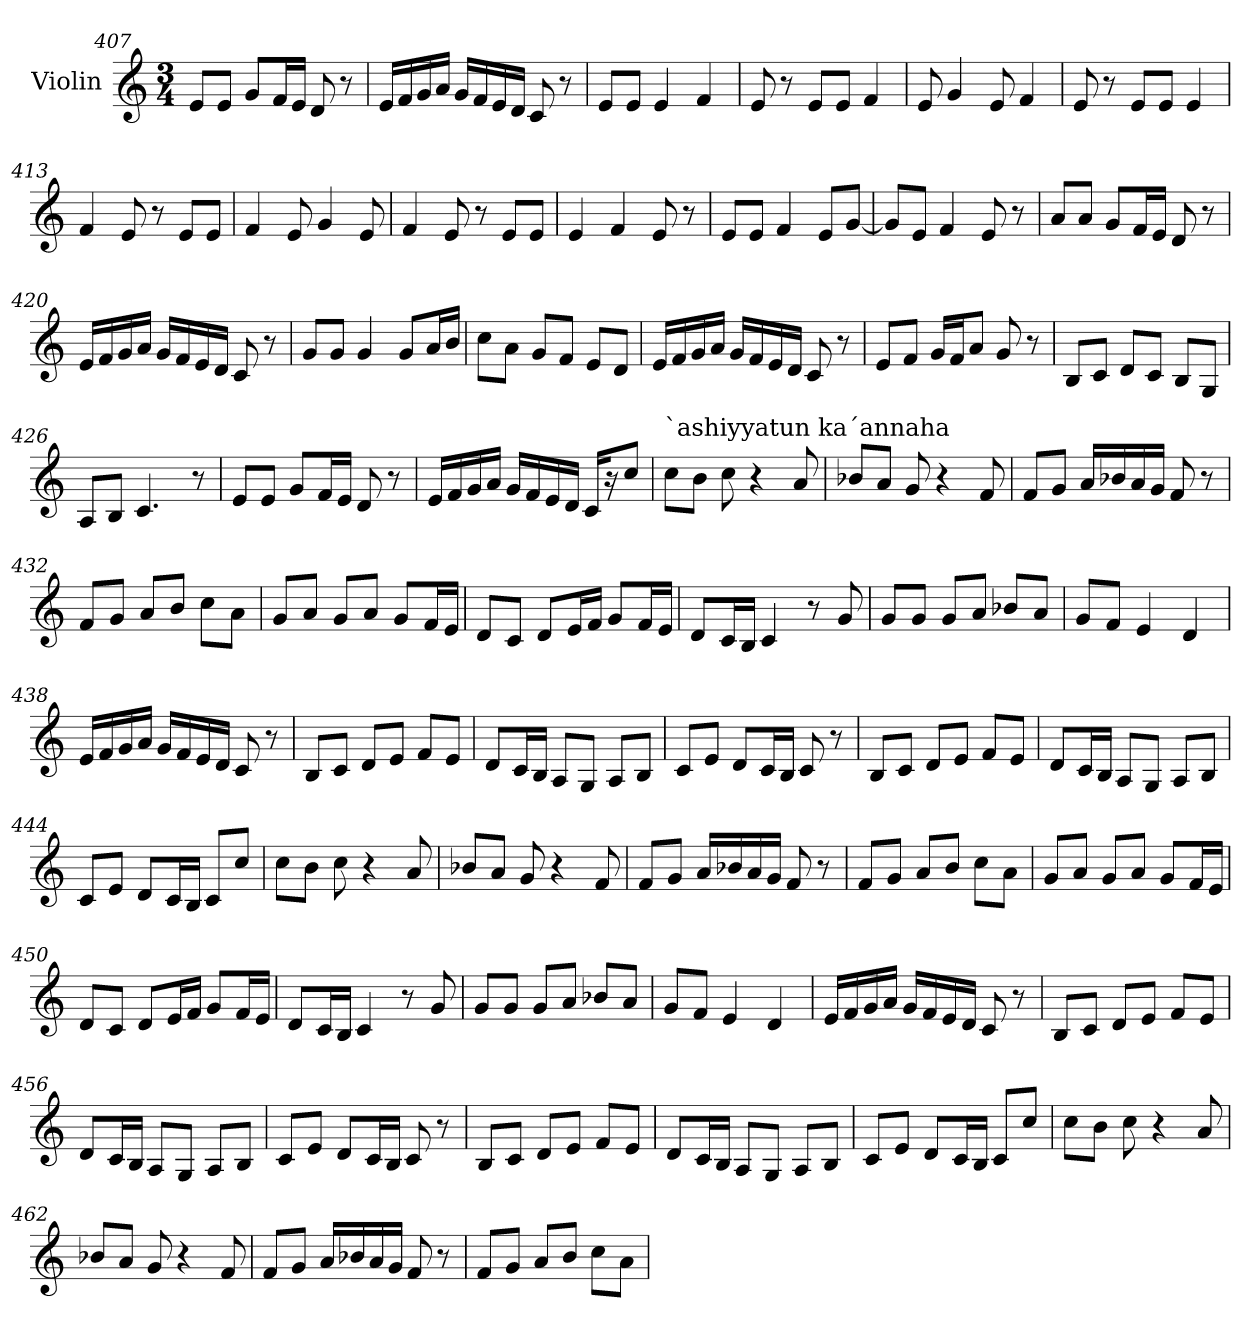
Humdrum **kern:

**kern
*part1
*staff1
*I"Violin
*clefG2
*k[]
*M3/4
=407
8e/L
8e/J
8g/L
16f/L
16e/JJ
8d/
8r
=408
16e/LL
16f/
16g/
16a/JJ
16g/LL
16f/
16e/
16d/JJ
8c/
8r
!!LO:LB:g=z
=409
8e/L
8e/J
4e/
4f/
=410
8e/
8r
8e/L
8e/J
4f/
=411
8e/
4g/
8e/
4f/
=412
8e/
8r
8e/L
8e/J
4e/
=413
4f/
8e/
8r
8e/L
8e/J
=414
4f/
8e/
4g/
8e/
!!LO:LB:g=z
=415
4f/
8e/
8r
8e/L
8e/J
=416
4e/
4f/
8e/
8r
=417
8e/L
8e/J
4f/
8e/L
[8g/J
=418
8g/L]
8e/J
4f/
8e/
8r
=419
8a/L
8a/J
8g/L
16f/L
16e/JJ
8d/
8r
=420
16e/LL
16f/
16g/
16a/JJ
16g/LL
16f/
16e/
16d/JJ
8c/
8r
!!LO:LB:g=z
=421
8g/L
8g/J
4g/
8g/L
16a/L
16b/JJ
=422
8cc\L
8a\J
8g/L
8f/J
8e/L
8d/J
=423
16e/LL
16f/
16g/
16a/JJ
16g/LL
16f/
16e/
16d/JJ
8c/
8r
!!LO:LB:g=z
=424
8e/L
8f/J
16g/LL
16f/J
8a/J
8g/
8r
=425
8B/L
8c/J
8d/L
8c/J
8B/L
8G/J
=426
8A/L
8B/J
4.c/
8r
=427
8e/L
8e/J
8g/L
16f/L
16e/JJ
8d/
8r
=428
16e/LL
16f/
16g/
16a/JJ
16g/LL
16f/
16e/
16d/JJ
16c/KL
16r
8cc/J
!!LO:LB:g=z
=429
*MM90
!LO:TX:a:t=`ashiyyatun ka´annaha
8cc\L
8b\J
8cc\
4r
8a/
=430
8b-X/L
8a/J
8g/
4r
8f/
!!LO:LB:g=z
=431
8f/L
8g/J
16a/LL
16b-X/
16a/
16g/JJ
8f/
8r
=432
8f/L
8g/J
8a/L
8b/J
8cc\L
8a\J
=433
8g/L
8a/J
8g/L
8a/J
8g/L
16f/L
16e/JJ
=434
8d/L
8c/J
8d/L
16e/L
16f/JJ
8g/L
16f/L
16e/JJ
=435
8d/L
16c/L
16B/JJ
4c/
8r
8g/
!!LO:LB:g=z
=436
8g/L
8g/J
8g/L
8a/J
8b-X/L
8a/J
=437
8g/L
8f/J
4e/
4d/
=438
16e/LL
16f/
16g/
16a/JJ
16g/LL
16f/
16e/
16d/JJ
8c/
8r
=439
8B/L
8c/J
8d/L
8e/J
8f/L
8e/J
=440
8d/L
16c/L
16B/JJ
8A/L
8G/J
8A/L
8B/J
!!LO:PB:g=z
=441
8c/L
8e/J
8d/L
16c/L
16B/JJ
8c/
8r
=442
8B/L
8c/J
8d/L
8e/J
8f/L
8e/J
=443
8d/L
16c/L
16B/JJ
8A/L
8G/J
8A/L
8B/J
=444
8c/L
8e/J
8d/L
16c/L
16B/JJ
8c/L
8cc/J
=445
8cc\L
8b\J
8cc\
4r
8a/
!!LO:LB:g=z
=446
8b-X/L
8a/J
8g/
4r
8f/
=447
8f/L
8g/J
16a/LL
16b-X/
16a/
16g/JJ
8f/
8r
=448
8f/L
8g/J
8a/L
8b/J
8cc\L
8a\J
=449
8g/L
8a/J
8g/L
8a/J
8g/L
16f/L
16e/JJ
=450
8d/L
8c/J
8d/L
16e/L
16f/JJ
8g/L
16f/L
16e/JJ
!!LO:LB:g=z
=451
8d/L
16c/L
16B/JJ
4c/
8r
8g/
=452
8g/L
8g/J
8g/L
8a/J
8b-X/L
8a/J
=453
8g/L
8f/J
4e/
4d/
=454
16e/LL
16f/
16g/
16a/JJ
16g/LL
16f/
16e/
16d/JJ
8c/
8r
=455
8B/L
8c/J
8d/L
8e/J
8f/L
8e/J
!!LO:LB:g=z
=456
8d/L
16c/L
16B/JJ
8A/L
8G/J
8A/L
8B/J
=457
8c/L
8e/J
8d/L
16c/L
16B/JJ
8c/
8r
=458
8B/L
8c/J
8d/L
8e/J
8f/L
8e/J
=459
8d/L
16c/L
16B/JJ
8A/L
8G/J
8A/L
8B/J
=460
8c/L
8e/J
8d/L
16c/L
16B/JJ
8c/L
8cc/J
!!LO:LB:g=z
=461
8cc\L
8b\J
8cc\
4r
8a/
=462
8b-X/L
8a/J
8g/
4r
8f/
=463
8f/L
8g/J
16a/LL
16b-X/
16a/
16g/JJ
8f/
8r
=464
8f/L
8g/J
8a/L
8b/J
8cc\L
8a\J
=
*-
